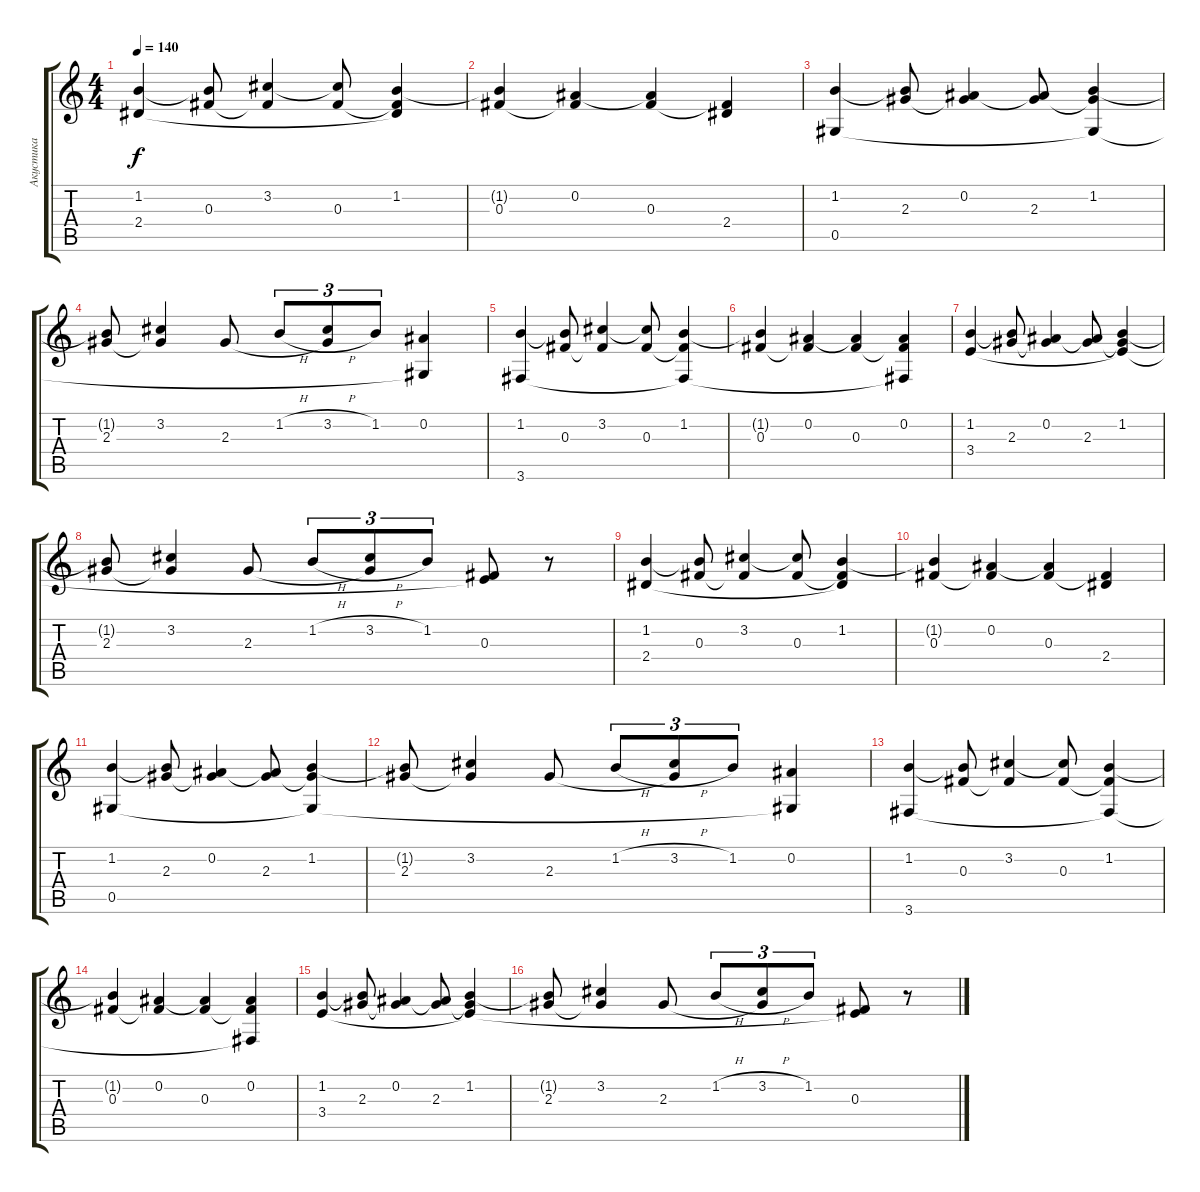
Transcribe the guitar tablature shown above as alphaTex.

\track ("Акустика" "Акустика") {instrument acousticguitarsteel}
\staff {score tabs}
\tuning (Eb4 Bb3 Gb3 Db3 Ab2 Eb2) {hide}
\ts (4 4)
\tempo 140
\clef g2
\ks c
(1.2 2.4).4{dy f} (1.2{t} 0.3).8 (3.2 0.3{t}).4 (3.2{t} 0.3).8 (1.2 0.3{t} 2.4{t}).4 |
(1.2{t} 0.3).4 (0.2 0.3{t}).4 (0.2{t} 0.3).4 (0.3{t} 2.4).4 |
(1.2 0.5).4 (1.2{t} 2.3).8 (0.2 2.3{t}).4 (0.2{t} 2.3).8 (1.2 2.3{t} 0.5{t}).4 |
(1.2{t} 2.3).8 (3.2 2.3{t}).4 2.3.8 1.2{h}.8{tu (3 2)} (3.2{h} 2.3{t}).8{tu (3 2)} 1.2.8{tu (3 2)} (0.2 0.5{t}).4 |
(1.2 3.6).4 (1.2{t} 0.3).8 (3.2 0.3{t}).4 (3.2{t} 0.3).8 (1.2 0.3{t} 3.6{t}).4 |
(1.2{t} 0.3).4 (0.2 0.3{t}).4 (0.2{t} 0.3).4 (0.2 0.3{t} 3.6{t}).4 |
(1.2 3.4).4 (1.2{t} 2.3).8 (0.2 2.3{t}).4 (0.2{t} 2.3).8 (1.2 2.3{t} 3.4{t}).4 |
(1.2{t} 2.3).8 (3.2 2.3{t}).4 2.3.8 1.2{h}.8{tu (3 2)} (3.2{h} 2.3{t}).8{tu (3 2)} 1.2.8{tu (3 2)} (0.3 3.4{t}).8 r.8 |
(1.2 2.4).4 (1.2{t} 0.3).8 (3.2 0.3{t}).4 (3.2{t} 0.3).8 (1.2 0.3{t} 2.4{t}).4 |
(1.2{t} 0.3).4 (0.2 0.3{t}).4 (0.2{t} 0.3).4 (0.3{t} 2.4).4 |
(1.2 0.5).4 (1.2{t} 2.3).8 (0.2 2.3{t}).4 (0.2{t} 2.3).8 (1.2 2.3{t} 0.5{t}).4 |
(1.2{t} 2.3).8 (3.2 2.3{t}).4 2.3.8 1.2{h}.8{tu (3 2)} (3.2{h} 2.3{t}).8{tu (3 2)} 1.2.8{tu (3 2)} (0.2 0.5{t}).4 |
(1.2 3.6).4 (1.2{t} 0.3).8 (3.2 0.3{t}).4 (3.2{t} 0.3).8 (1.2 0.3{t} 3.6{t}).4 |
(1.2{t} 0.3).4 (0.2 0.3{t}).4 (0.2{t} 0.3).4 (0.2 0.3{t} 3.6{t}).4 |
(1.2 3.4).4 (1.2{t} 2.3).8 (0.2 2.3{t}).4 (0.2{t} 2.3).8 (1.2 2.3{t} 3.4{t}).4 |
(1.2{t} 2.3).8 (3.2 2.3{t}).4 2.3.8 1.2{h}.8{tu (3 2)} (3.2{h} 2.3{t}).8{tu (3 2)} 1.2.8{tu (3 2)} (0.3 3.4{t}).8 r.8
